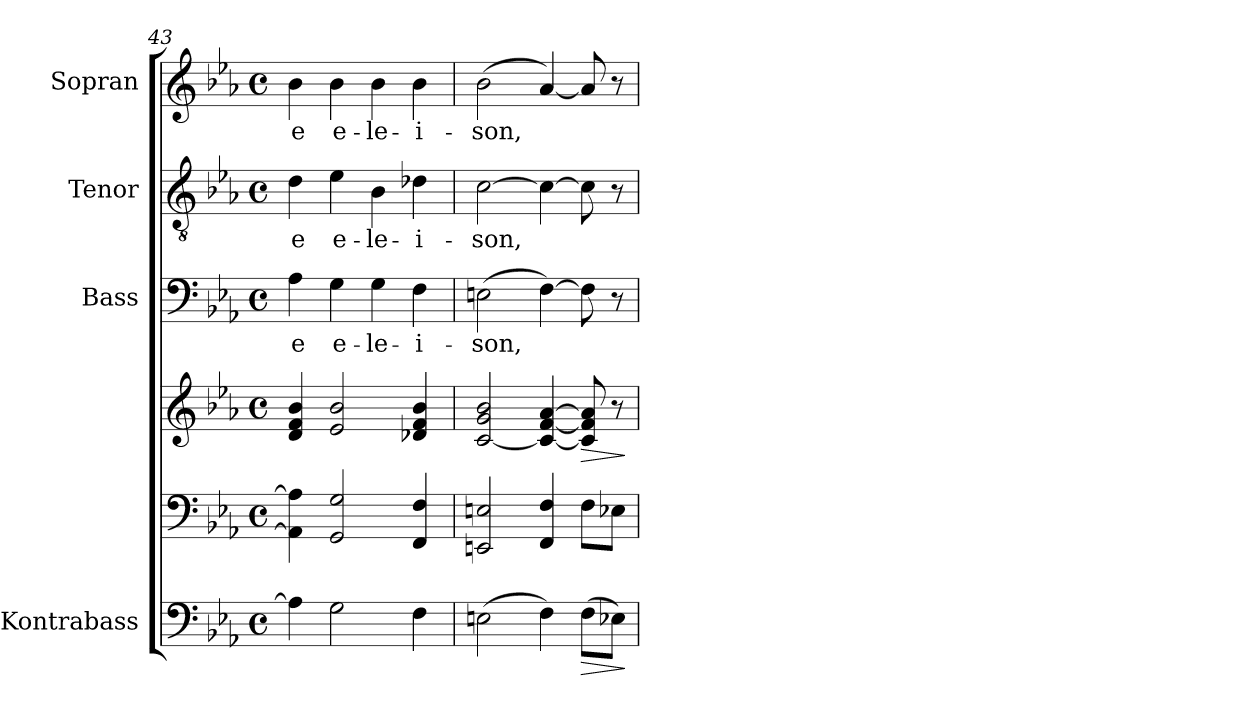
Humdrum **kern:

**kern	**dynam	**kern	**kern	**dynam	**kern	**text	**kern	**text	**kern	**text
*part5	*part5	*part4	*part4	*part4	*part3	*part3	*part2	*part2	*part1	*part1
*staff6	*staff6	*staff5	*staff4	*staff4/5	*staff3	*staff3	*staff2	*staff2	*staff1	*staff1
*I"Kontrabass	*	*	*	*	*I"Bass	*	*I"Tenor	*	*I"Sopran	*
*I'Kb.	*	*	*	*	*I'B.	*	*I'T.	*	*I'S.	*
*clefF4	*	*clefF4	*clefG2	*	*clefF4	*	*clefGv2	*	*clefG2	*
*ITrd7c12	*	*	*	*	*	*	*	*	*	*
*k[b-e-a-]	*	*k[b-e-a-]	*k[b-e-a-]	*	*k[b-e-a-]	*	*k[b-e-a-]	*	*k[b-e-a-]	*
*E-:	*	*E-:	*E-:	*	*E-:	*	*E-:	*	*E-:	*
*M4/4	*	*M4/4	*M4/4	*	*M4/4	*	*M4/4	*	*M4/4	*
*met(c)	*	*met(c)	*met(c)	*	*met(c)	*	*met(c)	*	*met(c)	*
=43	=43	=43	=43	=43	=43	=43	=43	=43	=43	=43
!	!	!	!	!	!	!LO:LY:b	!	!LO:LY:b	!	!LO:LY:b
4AA-\]	.	4AA-\] 4A-\]	4d/ 4f/ 4b-/	.	4A-\	-e	4d\	-e	4b-\	-e
!	!	!	!	!	!	!LO:LY:b	!	!LO:LY:b	!	!LO:LY:b
2GG\	.	2GG/ 2G/	2e-/ 2b-/	.	4G\	e-	4e-\	e-	4b-\	e-
!	!	!	!	!	!	!LO:LY:b	!	!LO:LY:b	!	!LO:LY:b
.	.	.	.	.	4G\	-le-	4B-\	-le-	4b-\	-le-
!	!	!	!	!	!	!LO:LY:b	!	!LO:LY:b	!	!LO:LY:b
4FF\	.	4FF/ 4F/	4d-X/ 4f/ 4b-/	.	4F\	-i-	4d-X\	-i-	4b-\	-i-
=44	=44	=44	=44	=44	=44	=44	=44	=44	=44	=44
!	!	!	!	!	!	!LO:LY:b	!	!LO:LY:b	!	!LO:LY:b
(>2EEn\	.	2EEn/ 2En/	[2c/ 2g/ 2b-/	.	(>2En\	-son,	[2c\	-son,	(>2b-\	-son,
4FF\)	.	4FF/ 4F/	4c/_ [4f/ [4a-/	.	[4F\)	.	4c\_	.	[4a-/)	.
!	!LO:HP:b	!	!	!LO:HP:b	!	!	!	!	!	!
(>8FF\L	>	8F\L	8c/] 8f/] 8a-/]	>	8F\]	.	8c\]	.	8a-/]	.
8EE-X\J)	.	8E-X\J	8r	.	8r	.	8r	.	8r	.
.	]	.	.	]	.	.	.	.	.	.
=	=	=	=	=	=	=	=	=	=	=
*-	*-	*-	*-	*-	*-	*-	*-	*-	*-	*-
